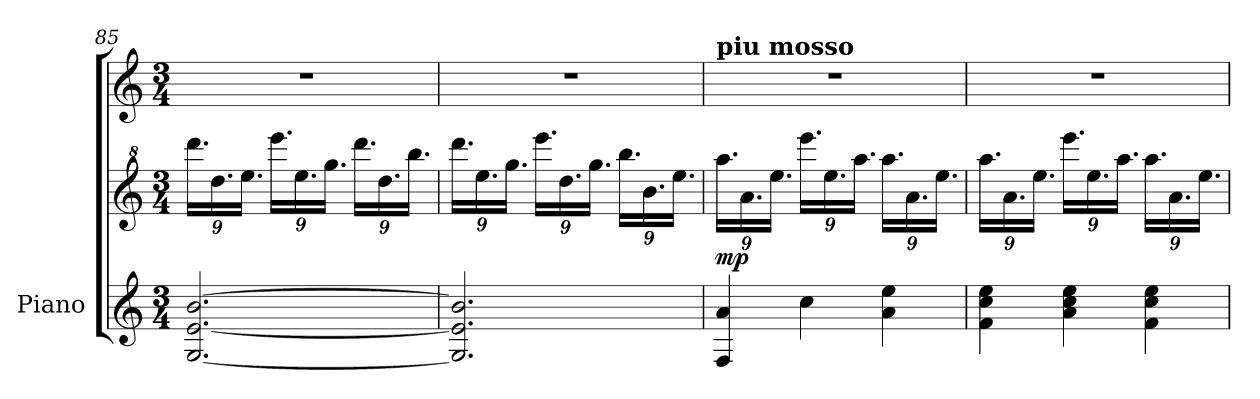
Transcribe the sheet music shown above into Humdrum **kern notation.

**kern	**kern	**kern	**dynam
*part1	*part1	*part1	*part1
*staff3	*staff2	*staff1	*staff1/2/3
*I"Piano	*	*	*
*I'Pno.	*	*	*
*clefG2	*clefG^2	*clefG2	*
*k[]	*k[]	*k[]	*
*M3/4	*M3/4	*M3/4	*
*	*Xbrackettup	*	*
=85	=85	=85	=85
[2.G/ [2.e/ [2.b/	18.dddd\LL	2.r	.
.	18.ddd\	.	.
.	18.eee\JJ	.	.
.	18.eeee\LL	.	.
.	18.eee\	.	.
.	18.ggg\JJ	.	.
.	18.dddd\LL	.	.
.	18.ddd\	.	.
.	18.bbb\JJ	.	.
=86	=86	=86	=86
2.G/] 2.e/] 2.b/]	18.dddd\LL	2.r	.
.	18.eee\	.	.
.	18.ggg\JJ	.	.
.	18.eeee\LL	.	.
.	18.ddd\	.	.
.	18.ggg\JJ	.	.
.	18.bbb\LL	.	.
.	18.bb\	.	.
.	18.eee\JJ	.	.
!!LO:LB:g=z
=87	=87	=87	=87
*	*	*MM92	*
!	!	!LO:TX:a:B:t=piu mosso	!
!	!	!	!LO:DY:b=2
4F/ 4a/	18.aaa\LL	2.r	mp
.	18.aa\	.	.
.	18.eee\JJ	.	.
4cc\	18.eeee\LL	.	.
.	18.eee\	.	.
.	18.aaa\JJ	.	.
4a\ 4ee\	18.aaa\LL	.	.
.	18.aa\	.	.
.	18.eee\JJ	.	.
=88	=88	=88	=88
4f\ 4cc\ 4ee\	18.aaa\LL	2.r	.
.	18.aa\	.	.
.	18.eee\JJ	.	.
4a\ 4cc\ 4ee\	18.eeee\LL	.	.
.	18.eee\	.	.
.	18.aaa\JJ	.	.
4f\ 4cc\ 4ee\	18.aaa\LL	.	.
.	18.aa\	.	.
.	18.eee\JJ	.	.
=	=	=	=
*-	*-	*-	*-
